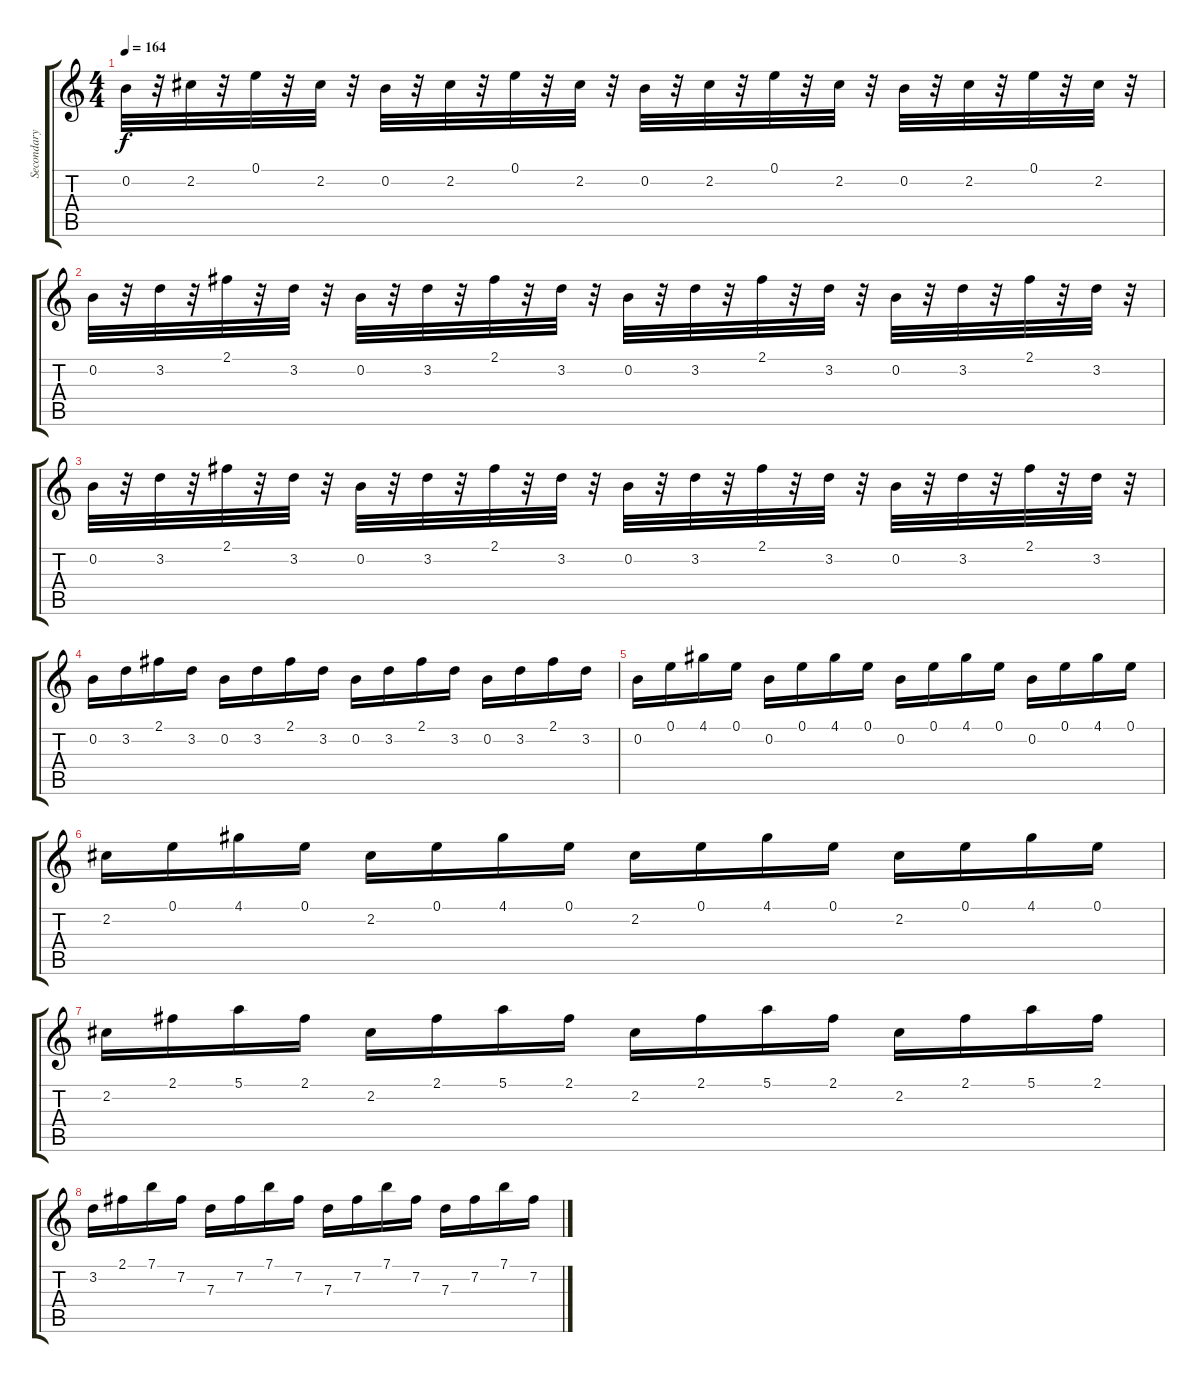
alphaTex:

\track ("Secondary Keyboard Melody" "Secondary ") {instrument acousticguitarnylon}
\staff {score tabs}
\tuning (E4 B3 G3 D3 A2 E2) {hide}
\ts (4 4)
\tempo 164
\clef g2
\ks c
0.2.32{dy f} r.32 2.2.32 r.32 0.1.32 r.32 2.2.32 r.32 0.2.32 r.32 2.2.32 r.32 0.1.32 r.32 2.2.32 r.32 0.2.32 r.32 2.2.32 r.32 0.1.32 r.32 2.2.32 r.32 0.2.32 r.32 2.2.32 r.32 0.1.32 r.32 2.2.32 r.32 |
0.2.32 r.32 3.2.32 r.32 2.1.32 r.32 3.2.32 r.32 0.2.32 r.32 3.2.32 r.32 2.1.32 r.32 3.2.32 r.32 0.2.32 r.32 3.2.32 r.32 2.1.32 r.32 3.2.32 r.32 0.2.32 r.32 3.2.32 r.32 2.1.32 r.32 3.2.32 r.32 |
0.2.32 r.32 3.2.32 r.32 2.1.32 r.32 3.2.32 r.32 0.2.32 r.32 3.2.32 r.32 2.1.32 r.32 3.2.32 r.32 0.2.32 r.32 3.2.32 r.32 2.1.32 r.32 3.2.32 r.32 0.2.32 r.32 3.2.32 r.32 2.1.32 r.32 3.2.32 r.32 |
0.2.16 3.2.16 2.1.16 3.2.16 0.2.16 3.2.16 2.1.16 3.2.16 0.2.16 3.2.16 2.1.16 3.2.16 0.2.16 3.2.16 2.1.16 3.2.16 |
0.2.16 0.1.16 4.1.16 0.1.16 0.2.16 0.1.16 4.1.16 0.1.16 0.2.16 0.1.16 4.1.16 0.1.16 0.2.16 0.1.16 4.1.16 0.1.16 |
2.2.16 0.1.16 4.1.16 0.1.16 2.2.16 0.1.16 4.1.16 0.1.16 2.2.16 0.1.16 4.1.16 0.1.16 2.2.16 0.1.16 4.1.16 0.1.16 |
2.2.16 2.1.16 5.1.16 2.1.16 2.2.16 2.1.16 5.1.16 2.1.16 2.2.16 2.1.16 5.1.16 2.1.16 2.2.16 2.1.16 5.1.16 2.1.16 |
3.2.16 2.1.16 7.1.16 7.2.16 7.3.16 7.2.16 7.1.16 7.2.16 7.3.16 7.2.16 7.1.16 7.2.16 7.3.16 7.2.16 7.1.16 7.2.16
